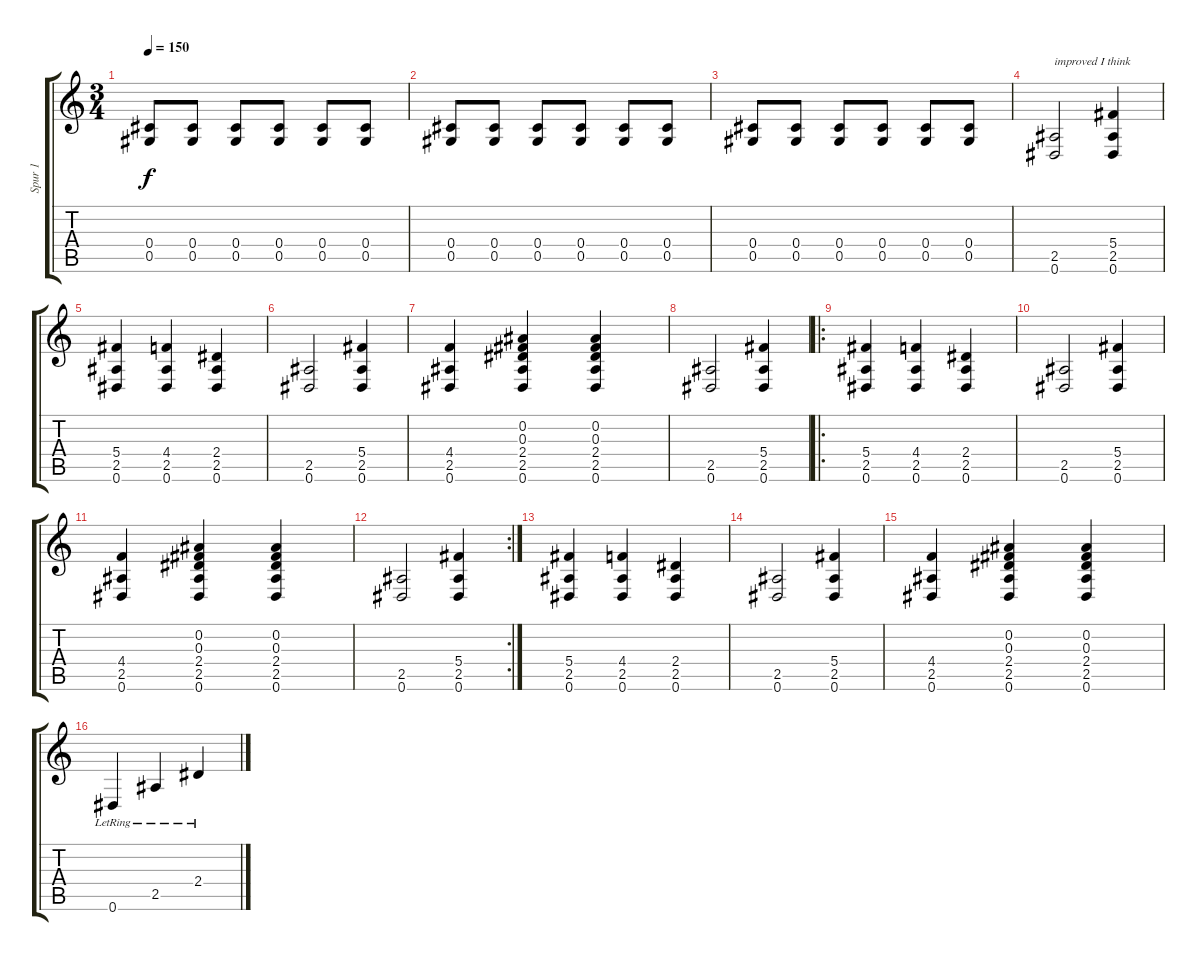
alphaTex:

\track ("Spur 1" "Spur 1") {instrument overdrivenguitar}
\staff {score tabs}
\tuning (Eb4 Bb3 Gb3 Db3 Ab2 Eb2) {hide}
\ts (3 4)
\tempo 150
\clef g2
\ks c
(0.4 0.5).8{dy f} (0.4 0.5).8 (0.4 0.5).8 (0.4 0.5).8 (0.4 0.5).8 (0.4 0.5).8 |
(0.4 0.5).8 (0.4 0.5).8 (0.4 0.5).8 (0.4 0.5).8 (0.4 0.5).8 (0.4 0.5).8 |
(0.4 0.5).8 (0.4 0.5).8 (0.4 0.5).8 (0.4 0.5).8 (0.4 0.5).8 (0.4 0.5).8 |
(2.5 0.6).2{txt "improved I think"} (5.4 2.5 0.6).4 |
(5.4 2.5 0.6).4 (4.4 2.5 0.6).4 (2.4 2.5 0.6).4 |
(2.5 0.6).2 (5.4 2.5 0.6).4 |
(4.4 2.5 0.6).4 (0.2 0.3 2.4 2.5 0.6).4 (0.2 0.3 2.4 2.5 0.6).4 |
(2.5 0.6).2 (5.4 2.5 0.6).4 |
\ro
(5.4 2.5 0.6).4 (4.4 2.5 0.6).4 (2.4 2.5 0.6).4 |
(2.5 0.6).2 (5.4 2.5 0.6).4 |
(4.4 2.5 0.6).4 (0.2 0.3 2.4 2.5 0.6).4 (0.2 0.3 2.4 2.5 0.6).4 |
\rc 2
(2.5 0.6).2 (5.4 2.5 0.6).4 |
(5.4 2.5 0.6).4 (4.4 2.5 0.6).4 (2.4 2.5 0.6).4 |
(2.5 0.6).2 (5.4 2.5 0.6).4 |
(4.4 2.5 0.6).4 (0.2 0.3 2.4 2.5 0.6).4 (0.2 0.3 2.4 2.5 0.6).4 |
0.6{lr}.4 2.5{lr}.4 2.4{lr}.4
